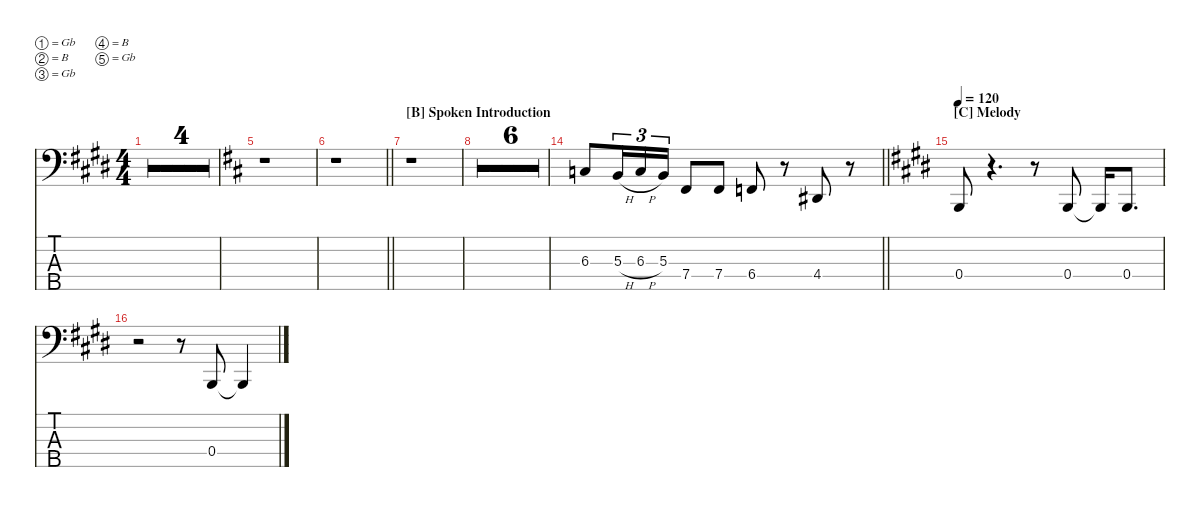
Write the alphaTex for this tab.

\defaultSystemsLayout 4
\hideDynamics
\bracketExtendMode nobrackets
\singleTrackTrackNamePolicy hidden
\multiTrackTrackNamePolicy hidden
\firstSystemTrackNameMode fullname
\firstSystemTrackNameOrientation horizontal
\otherSystemsTrackNameOrientation horizontal
\track ("Bass" "Bass") {multiBarRest instrument electricbassfinger}
\staff {score tabs}
\tuning (Gb2 B1 Gb1 B0 Gb0)
\ts (4 4)
\tempo 110
\clef f4
\ks e
r.1{dy f} |
r.1 |
r.1 |
r.1 |
\ks bminor
r.1 |
\barLineRight lightlight
r.1 |
\section ("B" "Spoken Introduction")
r.1 |
r.1 |
r.1 |
r.1 |
r.1 |
r.1 |
r.1 |
\barLineRight lightlight
6.3{acc forcenatural}.8{beam merge} 5.3{h acc forcenatural}.16{tu (3 2)} 6.3{h acc forcenatural}.16{tu (3 2)} 5.3{acc forcenatural}.16{tu (3 2)} 7.4{acc #}.8 7.4{acc #}.8 6.4{acc forcenatural}.8 r.8 4.4{acc #}.8 r.8 |
\section ("C" "Melody")
\tempo 120
\ks e
0.4{acc forcenatural}.8 r.4{d} r.8 0.4{acc forcenatural}.8 0.4{t acc forcenatural}.16 0.4{acc forcenatural}.8{d} |
r.2 r.8 0.4{acc forcenatural}.8 0.4{t acc forcenatural}.4
